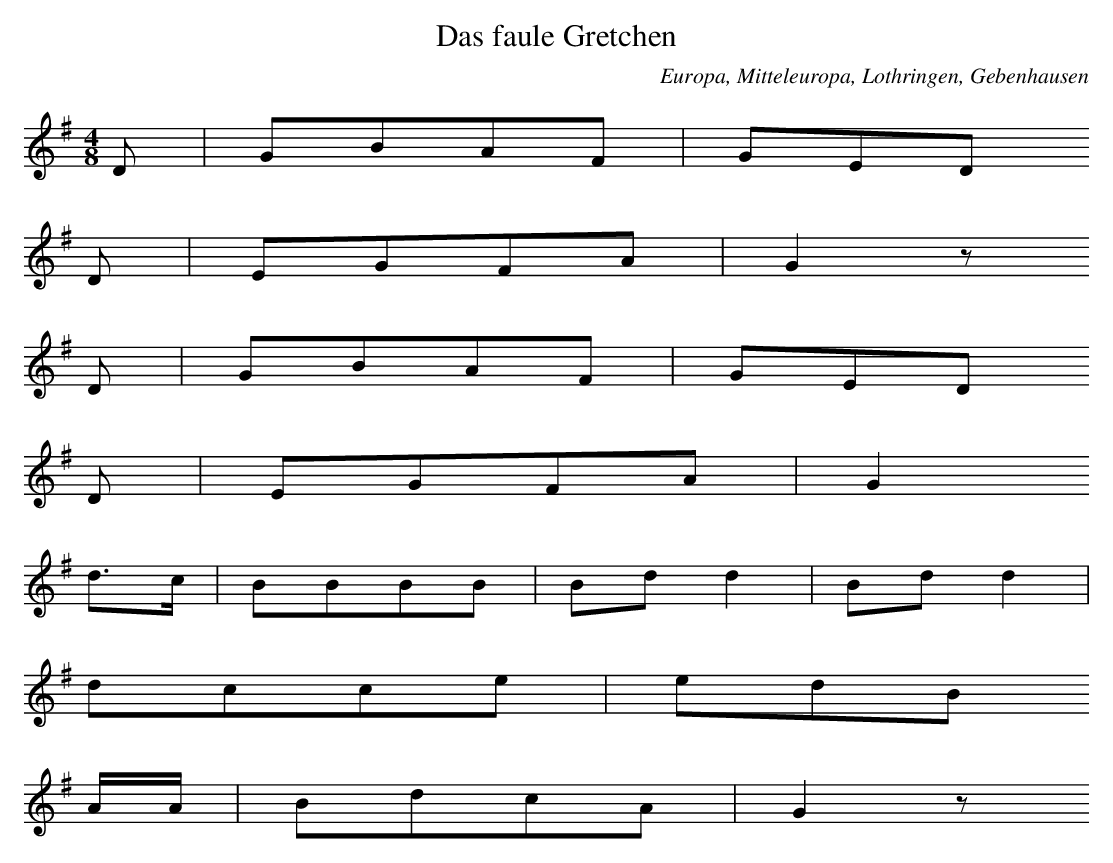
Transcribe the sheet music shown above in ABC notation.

X:1
T: Das faule Gretchen
O: Europa, Mitteleuropa, Lothringen, Gebenhausen
M: 4/8
L: 1/16
K: G
D2 | G2B2A2F2 | G2E2D2
D2 | E2G2F2A2 | G4z2
D2 | G2B2A2F2 | G2E2D2
D2 | E2G2F2A2 | G4
d3c | B2B2B2B2 | B2d2d4 | B2d2d4 |
d2c2c2e2 | e2d2B2
AA | B2d2c2A2 | G4z2
